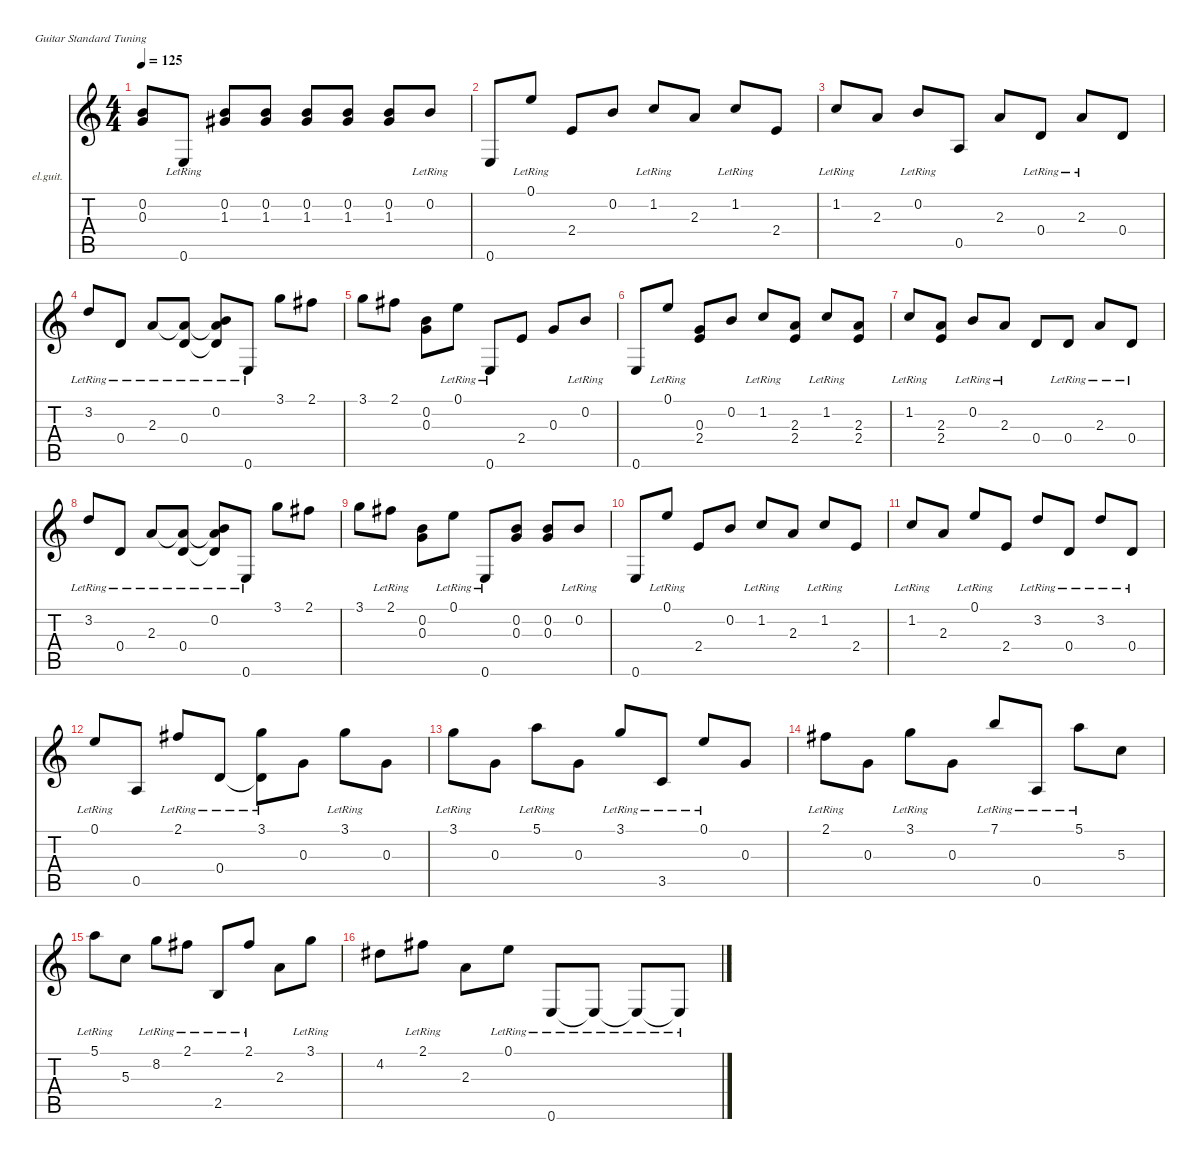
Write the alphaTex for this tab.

\defaultSystemsLayout 4
\hideDynamics
\bracketExtendMode nobrackets
\firstSystemTrackNameOrientation horizontal
\otherSystemsTrackNameOrientation horizontal
\track ("Гитара" "el.guit.") {instrument electricguitarmuted}
\staff {score tabs}
\tuning (E4 B3 G3 D3 A2 E2)
\ts (4 4)
\tempo 125
\clef g2
\ks c
(0.2 0.3).8{dy f beam Up} 0.6{lr}.8{beam Up} (0.2 1.3{acc #}).8{beam Up} (0.2 1.3{acc #}).8{beam Up} (0.2 1.3{acc #}).8{beam Up} (0.2 1.3{acc #}).8{beam Up} (0.2 1.3{acc #}).8{beam Up} 0.2{lr}.8{beam Up} |
0.6.8{beam Up} 0.1{lr}.8{beam Up} 2.4.8{beam Up} 0.2.8{beam Up} 1.2{lr}.8{beam Up} 2.3.8{beam Up} 1.2{lr}.8{beam Up} 2.4.8{beam Up} |
1.2{lr}.8{beam Up} 2.3.8{beam Up} 0.2{lr}.8{beam Up} 0.5.8{beam Up} 2.3.8{beam Up} 0.4{lr}.8{beam Up} 2.3{lr}.8{beam Up} 0.4.8{beam Up} |
3.2{lr}.8{beam Up} 0.4{lr}.8{beam Up} 2.3{lr}.8{beam Up} (0.4{lr} 2.3{lr t}).8{beam Up} (0.2{lr} 2.3{lr t} 0.4{lr t}).8{beam Up} 0.6{lr}.8{beam Up} 3.1.8{beam Down} 2.1{acc #}.8{beam Down} |
3.1.8{beam Down} 2.1{acc #}.8{beam Down} (0.2 0.3).8{beam Down} 0.1{lr}.8{beam Down} 0.6{lr}.8{beam Up} 2.4.8{beam Up} 0.3.8{beam Up} 0.2{lr}.8{beam Up} |
0.6.8{beam Up} 0.1{lr}.8{beam Up} (0.3 2.4).8{beam Up} 0.2.8{beam Up} 1.2{lr}.8{beam Up} (2.3 2.4).8{beam Up} 1.2{lr}.8{beam Up} (2.3 2.4).8{beam Up} |
1.2{lr}.8{beam Up} (2.3 2.4).8{beam Up} 0.2{lr}.8{beam Up} 2.3{lr}.8{beam Up} 0.4.8{beam Up} 0.4{lr}.8{beam Up} 2.3{lr}.8{beam Up} 0.4{lr}.8{beam Up} |
3.2{lr}.8{beam Up} 0.4{lr}.8{beam Up} 2.3{lr}.8{beam Up} (0.4{lr} 2.3{lr t}).8{beam Up} (0.2{lr} 2.3{lr t} 0.4{lr t}).8{beam Up} 0.6{lr}.8{beam Up} 3.1.8{beam Down} 2.1{acc #}.8{beam Down} |
3.1.8{beam Down} 2.1{lr acc #}.8{beam Down} (0.2 0.3).8{beam Down} 0.1{lr}.8{beam Down} 0.6{lr}.8{beam Up} (0.2 0.3).8{beam Up} (0.2 0.3).8{beam Up} 0.2{lr}.8{beam Up} |
0.6.8{beam Up} 0.1{lr}.8{beam Up} 2.4.8{beam Up} 0.2.8{beam Up} 1.2{lr}.8{beam Up} 2.3.8{beam Up} 1.2{lr}.8{beam Up} 2.4.8{beam Up} |
1.2{lr}.8{beam Up} 2.3.8{beam Up} 0.1{lr}.8{beam Up} 2.4.8{beam Up} 3.2{lr}.8{beam Up} 0.4{lr}.8{beam Up} 3.2{lr}.8{beam Up} 0.4{lr}.8{beam Up} |
0.1{lr}.8{beam Up} 0.5.8{beam Up} 2.1{lr acc #}.8{beam Up} 0.4{lr}.8{beam Up} (3.1{lr} 0.4{lr t}).8{beam Down} 0.3.8{beam Down} 3.1{lr}.8{beam Down} 0.3.8{beam Down} |
3.1{lr}.8{beam Down} 0.3.8{beam Down} 5.1{lr}.8{beam Down} 0.3.8{beam Down} 3.1{lr}.8{beam Up} 3.5{lr}.8{beam Up} 0.1{lr}.8{beam Up} 0.3.8{beam Up} |
2.1{lr acc #}.8{beam Down} 0.3.8{beam Down} 3.1{lr}.8{beam Down} 0.3.8{beam Down} 7.1{lr}.8{beam Up} 0.5{lr}.8{beam Up} 5.1{lr}.8{beam Down} 5.3.8{beam Down} |
5.1{lr}.8{beam Down} 5.3.8{beam Down} 8.2{lr}.8{beam Down} 2.1{lr acc #}.8{beam Down} 2.5{lr}.8{beam Up} 2.1{lr acc #}.8{beam Up} 2.3.8{beam Down} 3.1{lr}.8{beam Down} |
4.2{acc #}.8{beam Down} 2.1{lr acc #}.8{beam Down} 2.3.8{beam Down} 0.1{lr}.8{beam Down} 0.6{lr}.8{beam Up} 0.6{lr t}.8{dy mf beam Up} 0.6{lr t}.8{beam Up} 0.6{lr t}.8{dy f beam Up}
